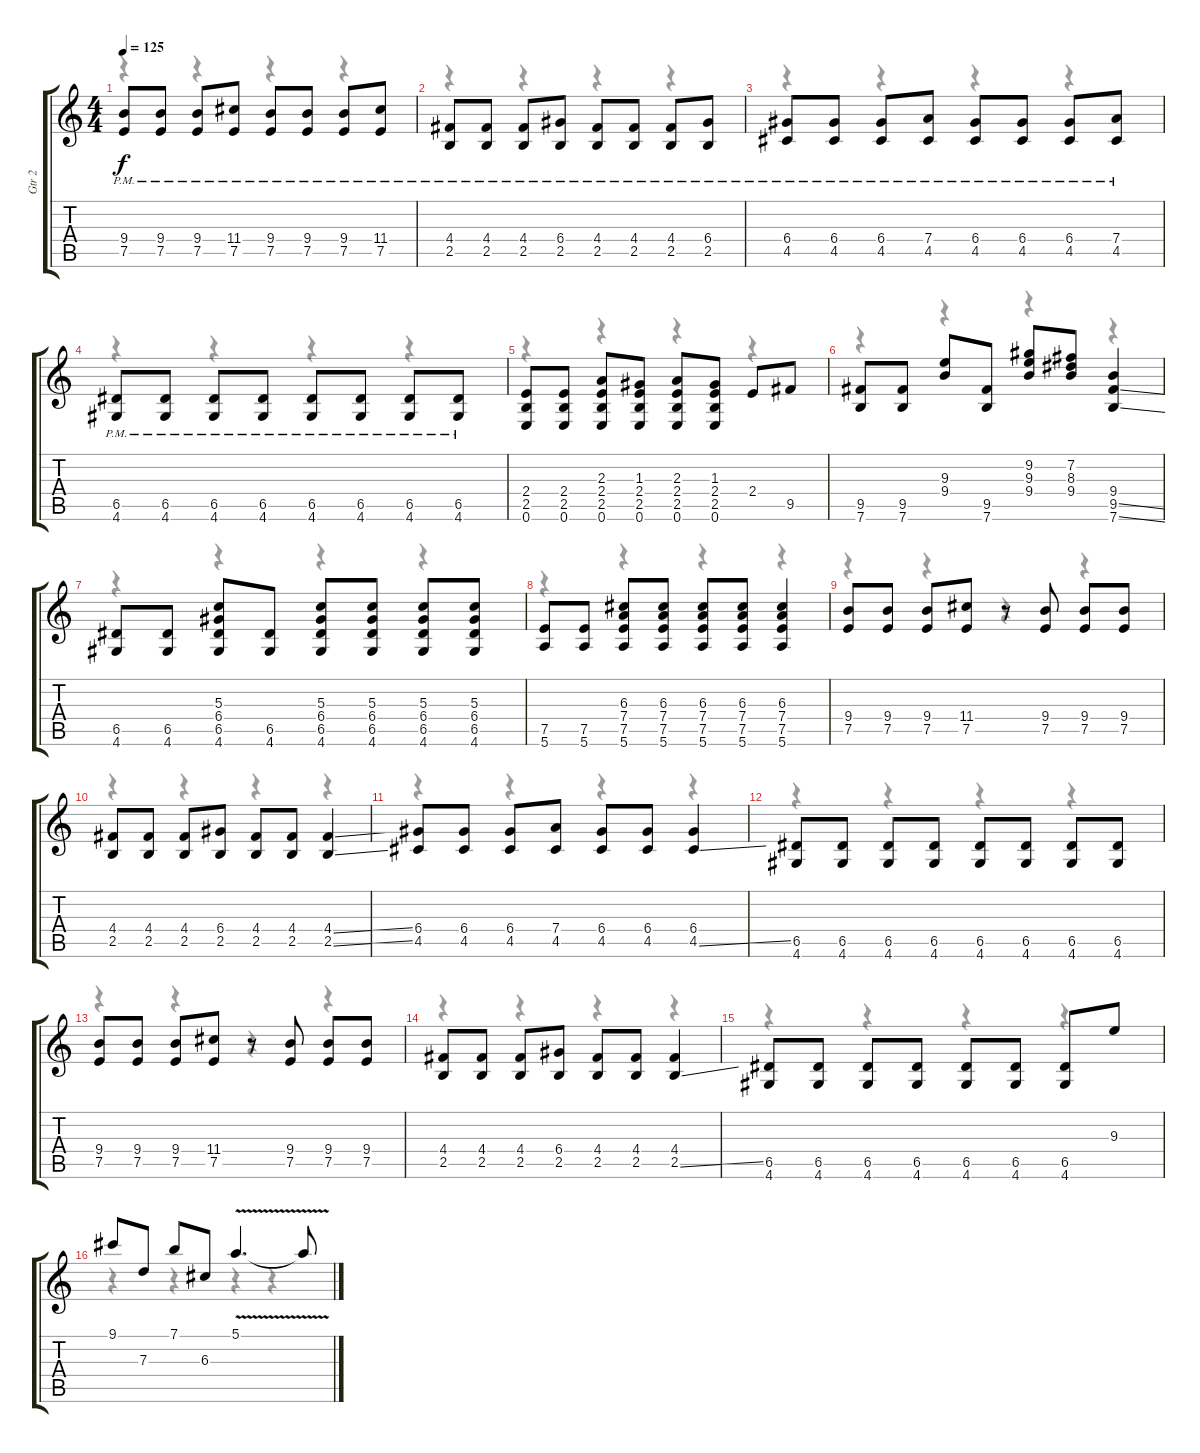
\track ("Gtr 2" "Gtr 2") {instrument overdrivenguitar}
\staff {score tabs}
\tuning (E4 B3 G3 D3 A2 E2) {hide}
\voice
\ts (4 4)
\tempo 125
\clef g2
\ks c
(9.4{pm} 7.5{pm}).8{dy f} (9.4{pm} 7.5{pm}).8 (9.4{pm} 7.5{pm}).8 (11.4{pm} 7.5{pm}).8 (9.4{pm} 7.5{pm}).8 (9.4{pm} 7.5{pm}).8 (9.4{pm} 7.5{pm}).8 (11.4{pm} 7.5{pm}).8 |
(4.4{pm} 2.5{pm}).8 (4.4{pm} 2.5{pm}).8 (4.4{pm} 2.5{pm}).8 (6.4{pm} 2.5{pm}).8 (4.4{pm} 2.5{pm}).8 (4.4{pm} 2.5{pm}).8 (4.4{pm} 2.5{pm}).8 (6.4{pm} 2.5{pm}).8 |
(6.4{pm} 4.5{pm}).8 (6.4{pm} 4.5{pm}).8 (6.4{pm} 4.5{pm}).8 (7.4{pm} 4.5{pm}).8 (6.4{pm} 4.5{pm}).8 (6.4{pm} 4.5{pm}).8 (6.4{pm} 4.5{pm}).8 (7.4{pm} 4.5{pm}).8 |
(6.5{pm} 4.6{pm}).8 (6.5{pm} 4.6{pm}).8 (6.5{pm} 4.6{pm}).8 (6.5{pm} 4.6{pm}).8 (6.5{pm} 4.6{pm}).8 (6.5{pm} 4.6{pm}).8 (6.5{pm} 4.6{pm}).8 (6.5{pm} 4.6{pm}).8 |
(2.4 2.5 0.6).8 (2.4 2.5 0.6).8 (2.3 2.4 2.5 0.6).8 (1.3 2.4 2.5 0.6).8 (2.3 2.4 2.5 0.6).8 (1.3 2.4 2.5 0.6).8 2.4.8 9.5.8 |
(9.5 7.6).8 (9.5 7.6).8 (9.3 9.4).8 (9.5 7.6).8 (9.2 9.3 9.4).8 (7.2 8.3 9.4).8 (9.4 9.5{ss} 7.6{ss}).4 |
(6.5 4.6).8 (6.5 4.6).8 (5.3 6.4 6.5 4.6).8 (6.5 4.6).8 (5.3 6.4 6.5 4.6).8 (5.3 6.4 6.5 4.6).8 (5.3 6.4 6.5 4.6).8 (5.3 6.4 6.5 4.6).8 |
(7.5 5.6).8 (7.5 5.6).8 (6.3 7.4 7.5 5.6).8 (6.3 7.4 7.5 5.6).8 (6.3 7.4 7.5 5.6).8 (6.3 7.4 7.5 5.6).8 (6.3 7.4 7.5 5.6).4 |
(9.4 7.5).8 (9.4 7.5).8 (9.4 7.5).8 (11.4 7.5).8 r.8 (9.4 7.5).8 (9.4 7.5).8 (9.4 7.5).8 |
(4.4 2.5).8 (4.4 2.5).8 (4.4 2.5).8 (6.4 2.5).8 (4.4 2.5).8 (4.4 2.5).8 (4.4{ss} 2.5{ss}).4 |
(6.4 4.5).8 (6.4 4.5).8 (6.4 4.5).8 (7.4 4.5).8 (6.4 4.5).8 (6.4 4.5).8 (6.4 4.5{ss}).4 |
(6.5 4.6).8 (6.5 4.6).8 (6.5 4.6).8 (6.5 4.6).8 (6.5 4.6).8 (6.5 4.6).8 (6.5 4.6).8 (6.5 4.6).8 |
(9.4 7.5).8 (9.4 7.5).8 (9.4 7.5).8 (11.4 7.5).8 r.8 (9.4 7.5).8 (9.4 7.5).8 (9.4 7.5).8 |
(4.4 2.5).8 (4.4 2.5).8 (4.4 2.5).8 (6.4 2.5).8 (4.4 2.5).8 (4.4 2.5).8 (4.4 2.5{ss}).4 |
(6.5 4.6).8 (6.5 4.6).8 (6.5 4.6).8 (6.5 4.6).8 (6.5 4.6).8 (6.5 4.6).8 (6.5 4.6).8 9.3.8 |
9.1.8 7.3.8 7.1.8 6.3.8 5.1{v}.4{d} 5.1{v t}.8
\voice
\clef g2
\ottava regular
\simile none
\ks c
r.4{dy f} r.4 r.4 r.4 |
r.4 r.4 r.4 r.4 |
r.4 r.4 r.4 r.4 |
r.4 r.4 r.4 r.4 |
r.4 r.4 r.4 r.4 |
r.4 r.4 r.4 r.4 |
r.4 r.4 r.4 r.4 |
r.4 r.4 r.4 r.4 |
r.4 r.4 r.4 r.4 |
r.4 r.4 r.4 r.4 |
r.4 r.4 r.4 r.4 |
r.4 r.4 r.4 r.4 |
r.4 r.4 r.4 r.4 |
r.4 r.4 r.4 r.4 |
r.4 r.4 r.4 r.4 |
r.4 r.4 r.4 r.4
